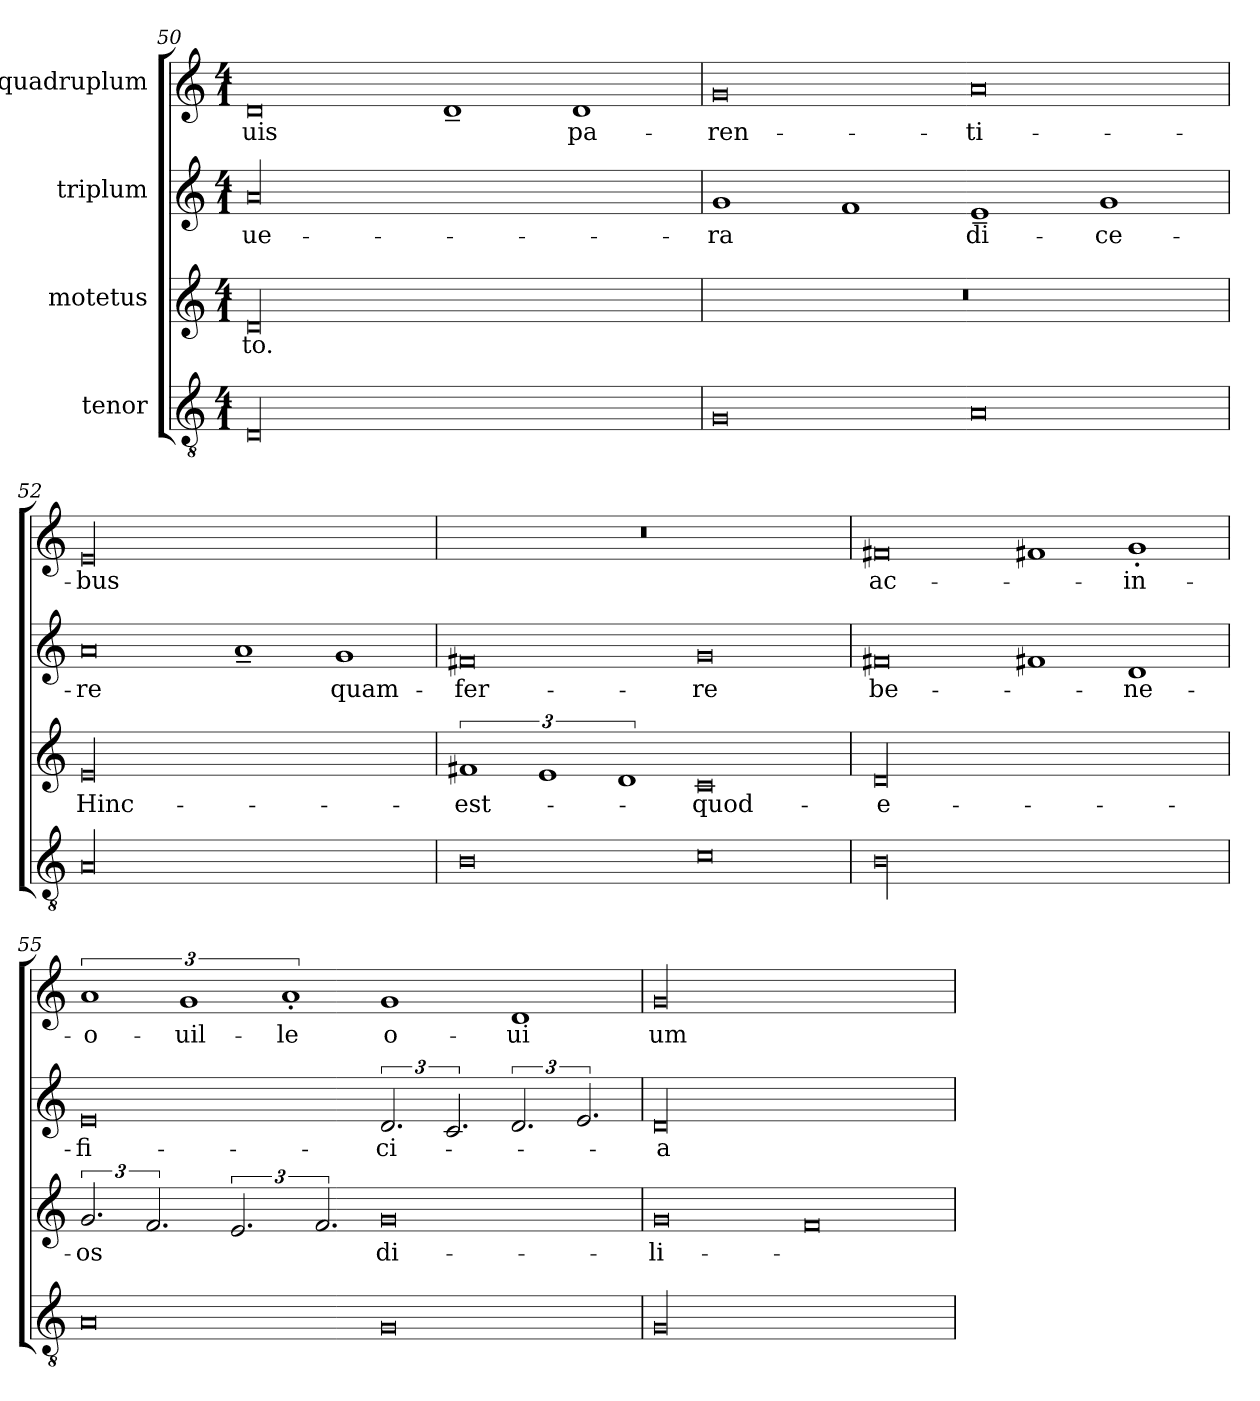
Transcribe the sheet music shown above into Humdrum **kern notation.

**kern	**kern	**text	**kern	**text	**kern	**text
*part4	*part3	*part3	*part2	*part2	*part1	*part1
*staff4	*staff3	*staff3	*staff2	*staff2	*staff1	*staff1
*I"tenor	*I"motetus	*	*I"triplum	*	*I"quadruplum	*
*clefGv2	*clefG2	*	*clefG2	*	*clefG2	*
*k[]	*k[]	*	*k[]	*	*k[]	*
*C:	*C:	*	*C:	*	*C:	*
*M4/1	*M4/1	*	*M4/1	*	*M4/1	*
=50	=50	=50	=50	=50	=50	=50
00D/	00d/	-to.	00a/	ue-	0d/	-uis
.	.	.	.	.	1d~/	.
.	.	.	.	.	1d/	pa-
!!LO:PB:g=z
=51	=51	=51	=51	=51	=51	=51
0G/	00r	.	1g/	-ra	0g/	-ren-
.	.	.	1f/	.	.	.
0A/	.	.	1e~/	di-	0a/	-ti-
.	.	.	1g/	-ce-	.	.
=52	=52	=52	=52	=52	=52	=52
00A/	00e/	Hinc-	0a/	-re	00e/	-bus
.	.	.	1a~/	.	.	.
.	.	.	1g/	quam-	.	.
=53	=53	=53	=53	=53	=53	=53
0B\	3%2f#X/	est-	0f#X/	fer-	00r	.
.	3%2e/	.	.	.	.	.
.	3%2d/	.	.	.	.	.
0c\	0c/	quod-	0g/	-re	.	.
=54	=54	=54	=54	=54	=54	=54
00B\	00d/	e-	0f#X/	be-	0f#X/	ac-
.	.	.	1f#X/	.	1f#X/	.
.	.	.	1d/	-ne-	1g'/	in-
=55	=55	=55	=55	=55	=55	=55
0A/	3.g/	-os	0e/	-fi-	3%2a/	o-
.	3.f/	.	.	.	.	.
.	.	.	.	.	3%2g/	-uil-
.	3.e/	.	.	.	.	.
.	.	.	.	.	3%2a'/	-le
.	3.f/	.	.	.	.	.
0G/	0g/	di-	3.d/	-ci-	1g/	o-
.	.	.	3.c/	.	.	.
.	.	.	3.d/	.	1d/	-ui
.	.	.	3.e/	.	.	.
=56	=56	=56	=56	=56	=56	=56
00G/	0g/	-li-	00d/	-a	00g/	um-
.	0f/	.	.	.	.	.
=	=	=	=	=	=	=
*-	*-	*-	*-	*-	*-	*-
